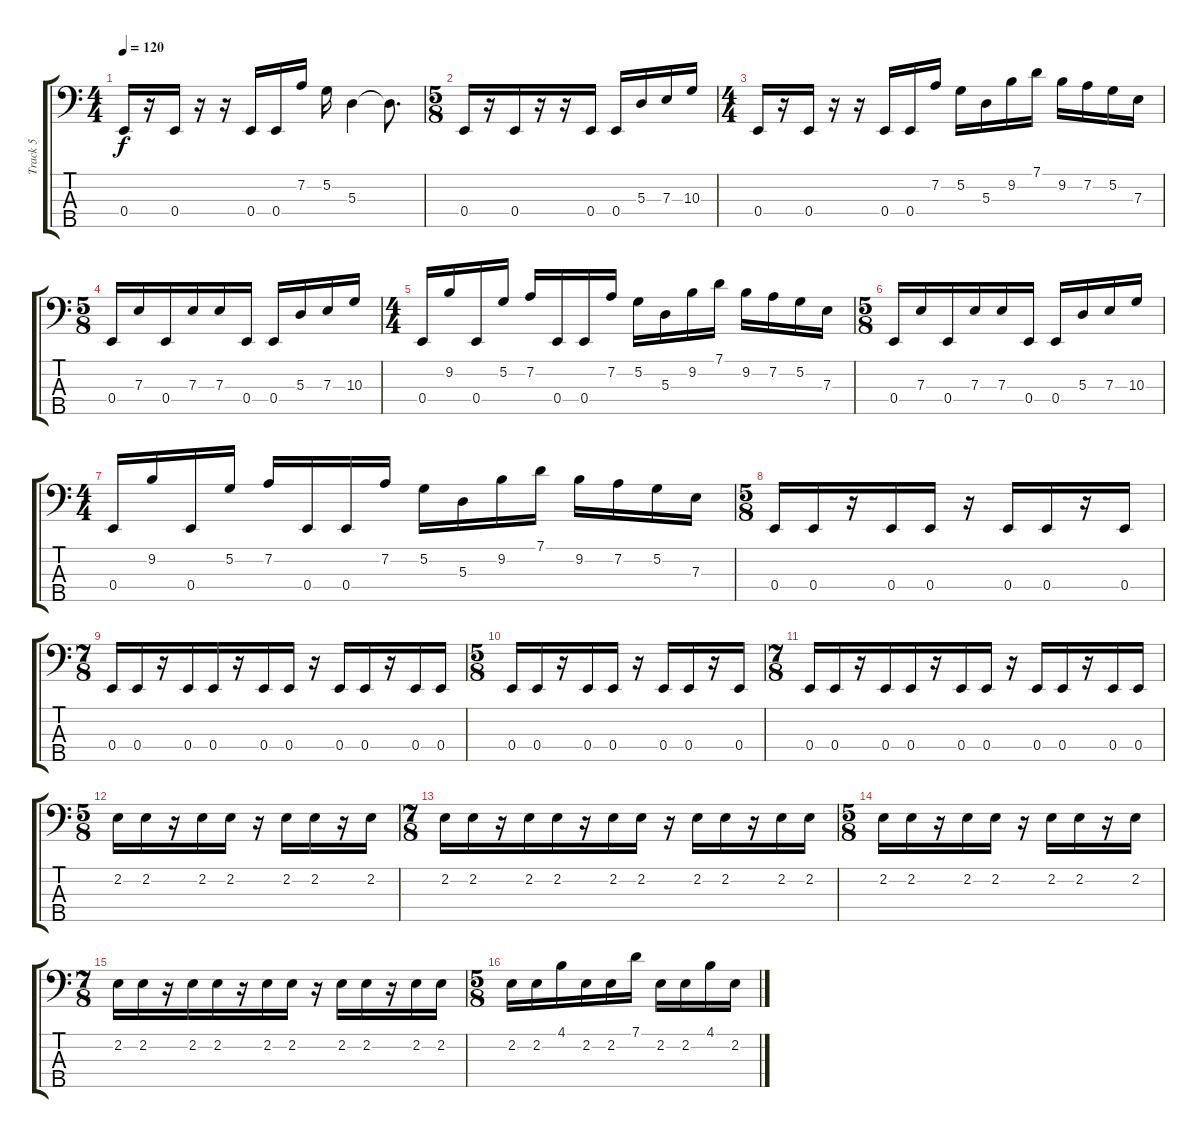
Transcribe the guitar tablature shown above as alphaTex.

\track ("Track 5" "Track 5") {instrument electricbassfinger}
\staff {score tabs}
\tuning (G2 D2 A1 E1 B0) {hide}
\ts (4 4)
\tempo 120
\clef f4
\ks c
0.4.16{dy f} r.16 0.4.16 r.16 r.16 0.4.16 0.4.16 7.2.16 5.2.16 5.3.4 5.3{t}.8{d} |
\ts (5 8)
0.4.16 r.16 0.4.16 r.16 r.16 0.4.16 0.4.16 5.3.16 7.3.16 10.3.16 |
\ts (4 4)
0.4.16 r.16 0.4.16 r.16 r.16 0.4.16 0.4.16 7.2.16 5.2.16 5.3.16 9.2.16 7.1.16 9.2.16 7.2.16 5.2.16 7.3.16 |
\ts (5 8)
0.4.16 7.3.16 0.4.16 7.3.16 7.3.16 0.4.16 0.4.16 5.3.16 7.3.16 10.3.16 |
\ts (4 4)
0.4.16 9.2.16 0.4.16 5.2.16 7.2.16 0.4.16 0.4.16 7.2.16 5.2.16 5.3.16 9.2.16 7.1.16 9.2.16 7.2.16 5.2.16 7.3.16 |
\ts (5 8)
0.4.16 7.3.16 0.4.16 7.3.16 7.3.16 0.4.16 0.4.16 5.3.16 7.3.16 10.3.16 |
\ts (4 4)
0.4.16 9.2.16 0.4.16 5.2.16 7.2.16 0.4.16 0.4.16 7.2.16 5.2.16 5.3.16 9.2.16 7.1.16 9.2.16 7.2.16 5.2.16 7.3.16 |
\ts (5 8)
0.4.16 0.4.16 r.16 0.4.16 0.4.16 r.16 0.4.16 0.4.16 r.16 0.4.16 |
\ts (7 8)
0.4.16 0.4.16 r.16 0.4.16 0.4.16 r.16 0.4.16 0.4.16 r.16 0.4.16 0.4.16 r.16 0.4.16 0.4.16 |
\ts (5 8)
0.4.16 0.4.16 r.16 0.4.16 0.4.16 r.16 0.4.16 0.4.16 r.16 0.4.16 |
\ts (7 8)
0.4.16 0.4.16 r.16 0.4.16 0.4.16 r.16 0.4.16 0.4.16 r.16 0.4.16 0.4.16 r.16 0.4.16 0.4.16 |
\ts (5 8)
2.2.16 2.2.16 r.16 2.2.16 2.2.16 r.16 2.2.16 2.2.16 r.16 2.2.16 |
\ts (7 8)
2.2.16 2.2.16 r.16 2.2.16 2.2.16 r.16 2.2.16 2.2.16 r.16 2.2.16 2.2.16 r.16 2.2.16 2.2.16 |
\ts (5 8)
2.2.16 2.2.16 r.16 2.2.16 2.2.16 r.16 2.2.16 2.2.16 r.16 2.2.16 |
\ts (7 8)
2.2.16 2.2.16 r.16 2.2.16 2.2.16 r.16 2.2.16 2.2.16 r.16 2.2.16 2.2.16 r.16 2.2.16 2.2.16 |
\ts (5 8)
2.2.16 2.2.16 4.1.16 2.2.16 2.2.16 7.1.16 2.2.16 2.2.16 4.1.16 2.2.16
